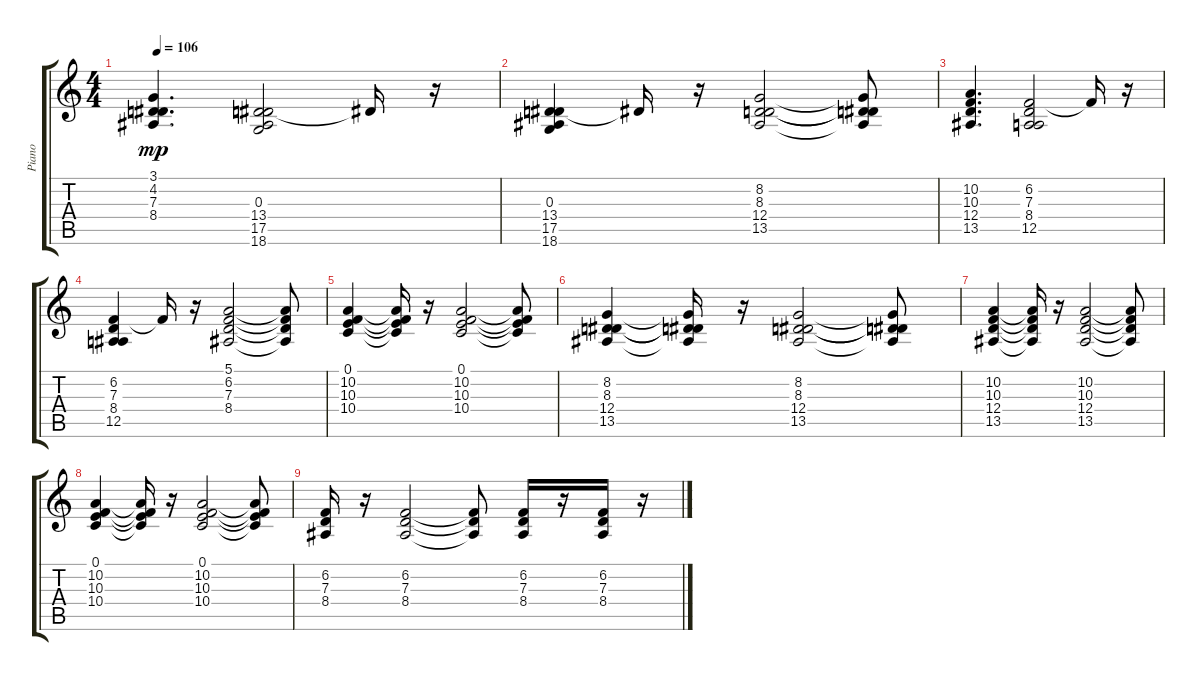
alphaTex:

\track ("Piano" "Piano") {instrument percussiveorgan}
\staff {score tabs}
\tuning (E4 B3 G3 D3 A2 E2) {hide}
\ts (4 4)
\tempo 106
\clef g2
\ks c
(3.1 4.2 7.3 8.4).4{d dy mp} (0.3 13.4 17.5 18.6).2 13.4{t}.16 r.16 |
(0.3 13.4 17.5 18.6).4 13.4{t}.16 r.16 (8.2 8.3 12.4 13.5).2 (8.2{t} 8.3{t} 12.4{t} 13.5{t}).8 |
(10.2 10.3 12.4 13.5).4{d} (6.2 7.3 8.4 12.5).2 6.2{t}.16 r.16 |
(6.2 7.3 8.4 12.5).4 6.2{t}.16 r.16 (5.1 6.2 7.3 8.4).2 (5.1{t} 6.2{t} 7.3{t} 8.4{t}).8 |
(0.1 10.2 10.3 10.4).4 (0.1{t} 10.2{t} 10.3{t} 10.4{t}).16 r.16 (0.1 10.2 10.3 10.4).2 (0.1{t} 10.2{t} 10.3{t} 10.4{t}).8 |
(8.2 8.3 12.4 13.5).4 (8.2{t} 8.3{t} 12.4{t} 13.5{t}).16 r.16 (8.2 8.3 12.4 13.5).2 (8.2{t} 8.3{t} 12.4{t} 13.5{t}).8 |
(10.2 10.3 12.4 13.5).4 (10.2{t} 10.3{t} 12.4{t} 13.5{t}).16 r.16 (10.2 10.3 12.4 13.5).2 (10.2{t} 10.3{t} 12.4{t} 13.5{t}).8 |
(0.1 10.2 10.3 10.4).4 (0.1{t} 10.2{t} 10.3{t} 10.4{t}).16 r.16 (0.1 10.2 10.3 10.4).2 (0.1{t} 10.2{t} 10.3{t} 10.4{t}).8 |
(6.2 7.3 8.4).16 r.16 (6.2 7.3 8.4).2 (6.2{t} 7.3{t} 8.4{t}).8 (6.2 7.3 8.4).16 r.16 (6.2 7.3 8.4).16 r.16
